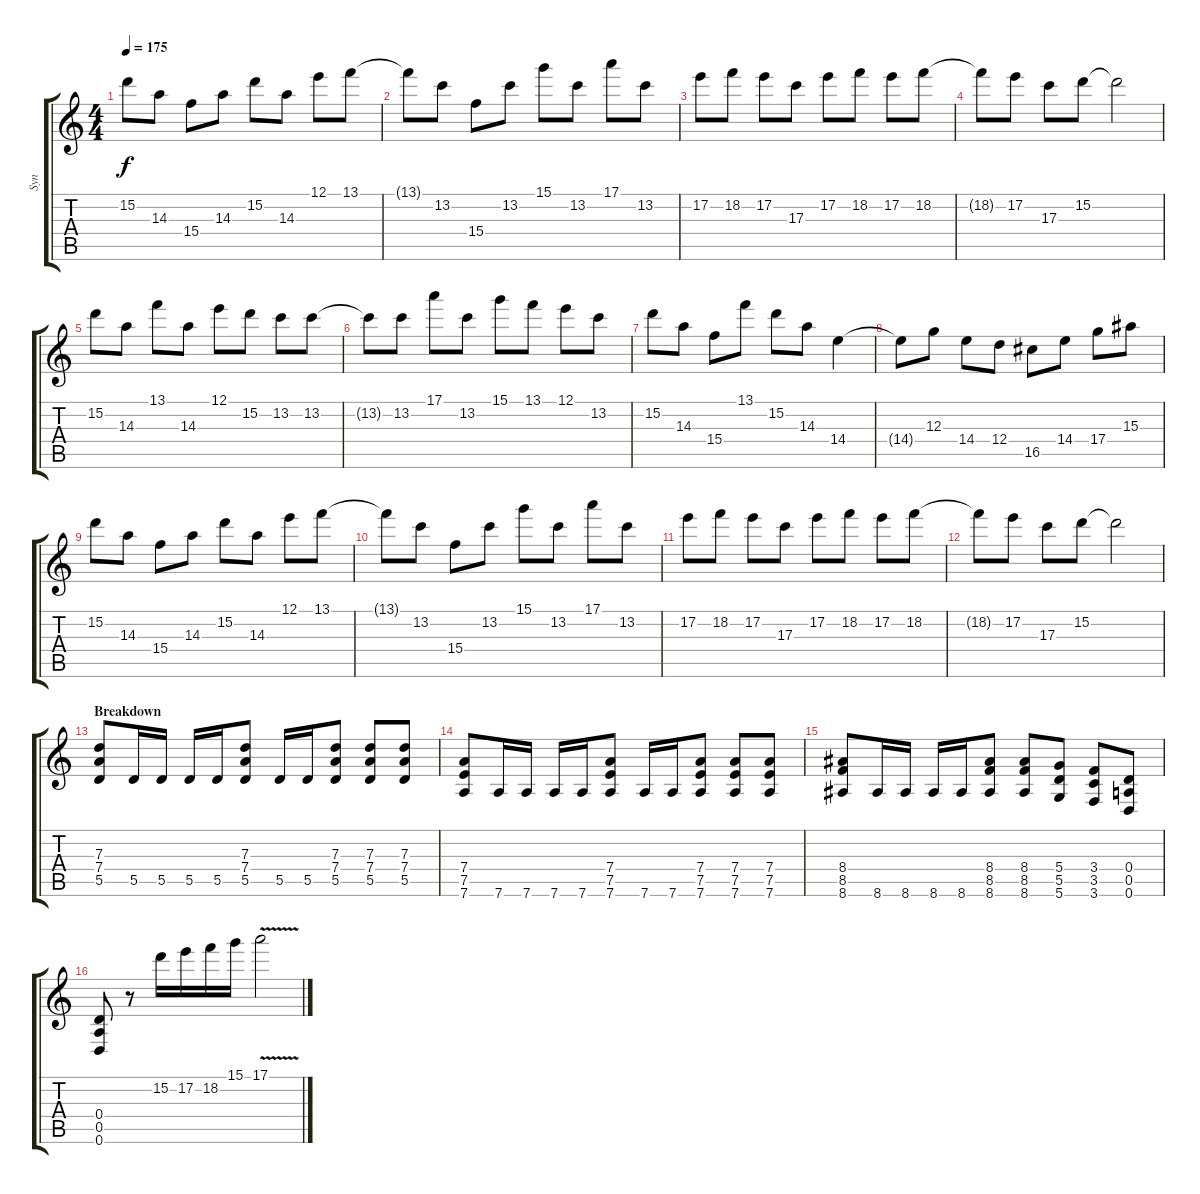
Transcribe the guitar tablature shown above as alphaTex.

\track ("Syn" "Syn") {instrument distortionguitar}
\staff {score tabs}
\tuning (E4 B3 G3 D3 A2 D2) {hide}
\ts (4 4)
\tempo 175
\clef g2
\ks c
15.2.8{dy f} 14.3.8 15.4.8 14.3.8 15.2.8 14.3.8 12.1.8 13.1.8 |
13.1{t}.8 13.2.8 15.4.8 13.2.8 15.1.8 13.2.8 17.1.8 13.2.8 |
17.2.8 18.2.8 17.2.8 17.3.8 17.2.8 18.2.8 17.2.8 18.2.8 |
18.2{t}.8 17.2.8 17.3.8 15.2.8 15.2{t}.2 |
15.2.8 14.3.8 13.1.8 14.3.8 12.1.8 15.2.8 13.2.8 13.2.8 |
13.2{t}.8 13.2.8 17.1.8 13.2.8 15.1.8 13.1.8 12.1.8 13.2.8 |
15.2.8 14.3.8 15.4.8 13.1.8 15.2.8 14.3.8 14.4.4 |
14.4{t}.8 12.3.8 14.4.8 12.4.8 16.5.8 14.4.8 17.4.8 15.3.8 |
15.2.8 14.3.8 15.4.8 14.3.8 15.2.8 14.3.8 12.1.8 13.1.8 |
13.1{t}.8 13.2.8 15.4.8 13.2.8 15.1.8 13.2.8 17.1.8 13.2.8 |
17.2.8 18.2.8 17.2.8 17.3.8 17.2.8 18.2.8 17.2.8 18.2.8 |
18.2{t}.8 17.2.8 17.3.8 15.2.8 15.2{t}.2 |
\section ("" "Breakdown")
(7.3 7.4 5.5).8 5.5.16 5.5.16 5.5.16 5.5.16 (7.3 7.4 5.5).8 5.5.16 5.5.16 (7.3 7.4 5.5).8 (7.3 7.4 5.5).8 (7.3 7.4 5.5).8 |
(7.4 7.5 7.6).8 7.6.16 7.6.16 7.6.16 7.6.16 (7.4 7.5 7.6).8 7.6.16 7.6.16 (7.4 7.5 7.6).8 (7.4 7.5 7.6).8 (7.4 7.5 7.6).8 |
(8.4 8.5 8.6).8 8.6.16 8.6.16 8.6.16 8.6.16 (8.4 8.5 8.6).8 (8.4 8.5 8.6).8 (5.4 5.5 5.6).8 (3.4 3.5 3.6).8 (0.4 0.5 0.6).8 |
(0.4 0.5 0.6).8 r.8 15.2.16 17.2.16 18.2.16 15.1.16 17.1{v}.2
